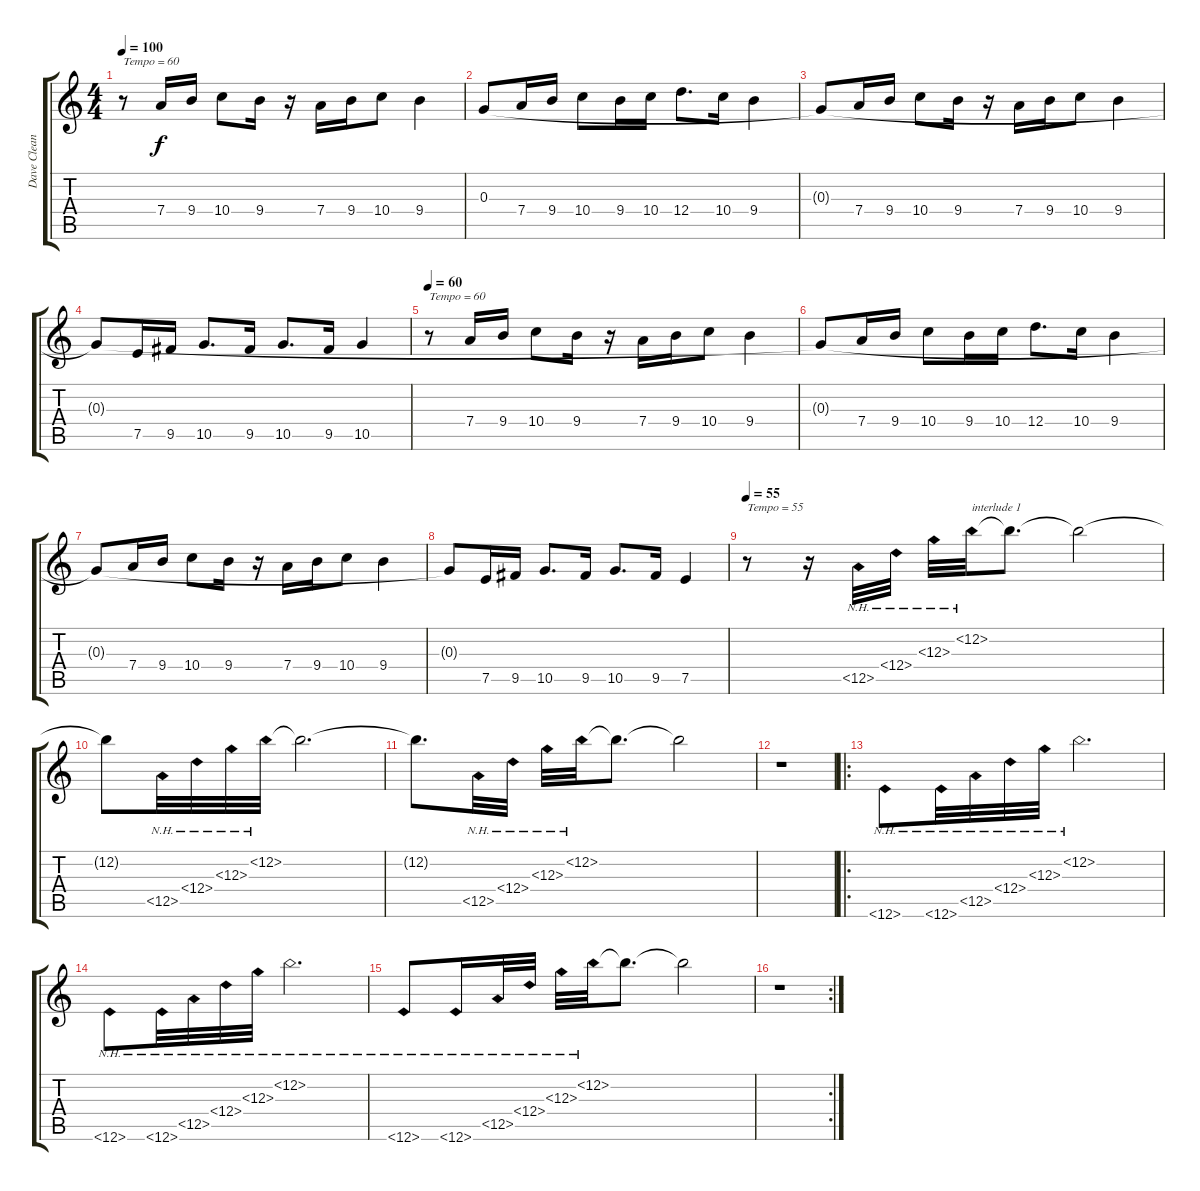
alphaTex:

\track ("Dave Clean" "Dave Clean") {instrument electricguitarclean}
\staff {score tabs}
\tuning (E4 B3 G3 D3 A2 E2) {hide}
\ts (4 4)
\tempo 100
\tempo 60
\tempo 100
\clef g2
\ks c
r.8{txt "Tempo = 60" dy f instrument electricguitarclean} 7.4.16 9.4.16 10.4.8 9.4.16 r.16 7.4.16 9.4.16 10.4.8 9.4.4 |
0.3.8 7.4.16 9.4.16 10.4.8 9.4.16 10.4.16 12.4.8{d} 10.4.16 9.4.4 |
0.3{t}.8 7.4.16 9.4.16 10.4.8 9.4.16 r.16 7.4.16 9.4.16 10.4.8 9.4.4 |
0.3{t}.8 7.5.16 9.5.16 10.5.8{d} 9.5.16 10.5.8{d} 9.5.16 10.5.4 |
\tempo 60
r.8{txt "Tempo = 60"} 7.4.16 9.4.16 10.4.8 9.4.16 r.16 7.4.16 9.4.16 10.4.8 9.4.4 |
0.3{t}.8 7.4.16 9.4.16 10.4.8 9.4.16 10.4.16 12.4.8{d} 10.4.16 9.4.4 |
0.3{t}.8 7.4.16 9.4.16 10.4.8 9.4.16 r.16 7.4.16 9.4.16 10.4.8 9.4.4 |
0.3{t}.8 7.5.16 9.5.16 10.5.8{d} 9.5.16 10.5.8{d} 9.5.16 7.5.4 |
\tempo 55
r.8{txt "Tempo = 55"} r.16 12.5{nh}.32 12.4{nh}.32 12.3{nh}.32 12.2{nh}.32{txt "interlude 1"} 12.2{t}.8{d} 12.2{t}.2 |
12.2{t}.8 12.5{nh}.32 12.4{nh}.32 12.3{nh}.32 12.2{nh}.32 12.2{t}.2{d} |
12.2{t}.8{d} 12.5{nh}.32 12.4{nh}.32 12.3{nh}.32 12.2{nh}.32 12.2{t}.8{d} 12.2{t}.2 |
r.1 |
\ro
12.6{nh}.8 12.6{nh}.32 12.5{nh}.32 12.4{nh}.32 12.3{nh}.32 12.2{nh}.2{d} |
12.6{nh}.8 12.6{nh}.32 12.5{nh}.32 12.4{nh}.32 12.3{nh}.32 12.2{nh}.2{d} |
12.6{nh}.8 12.6{nh}.16 12.5{nh}.32 12.4{nh}.32 12.3{nh}.32 12.2{nh}.32 12.2{t}.8{d} 12.2{t}.2 |
\rc 2
r.1
